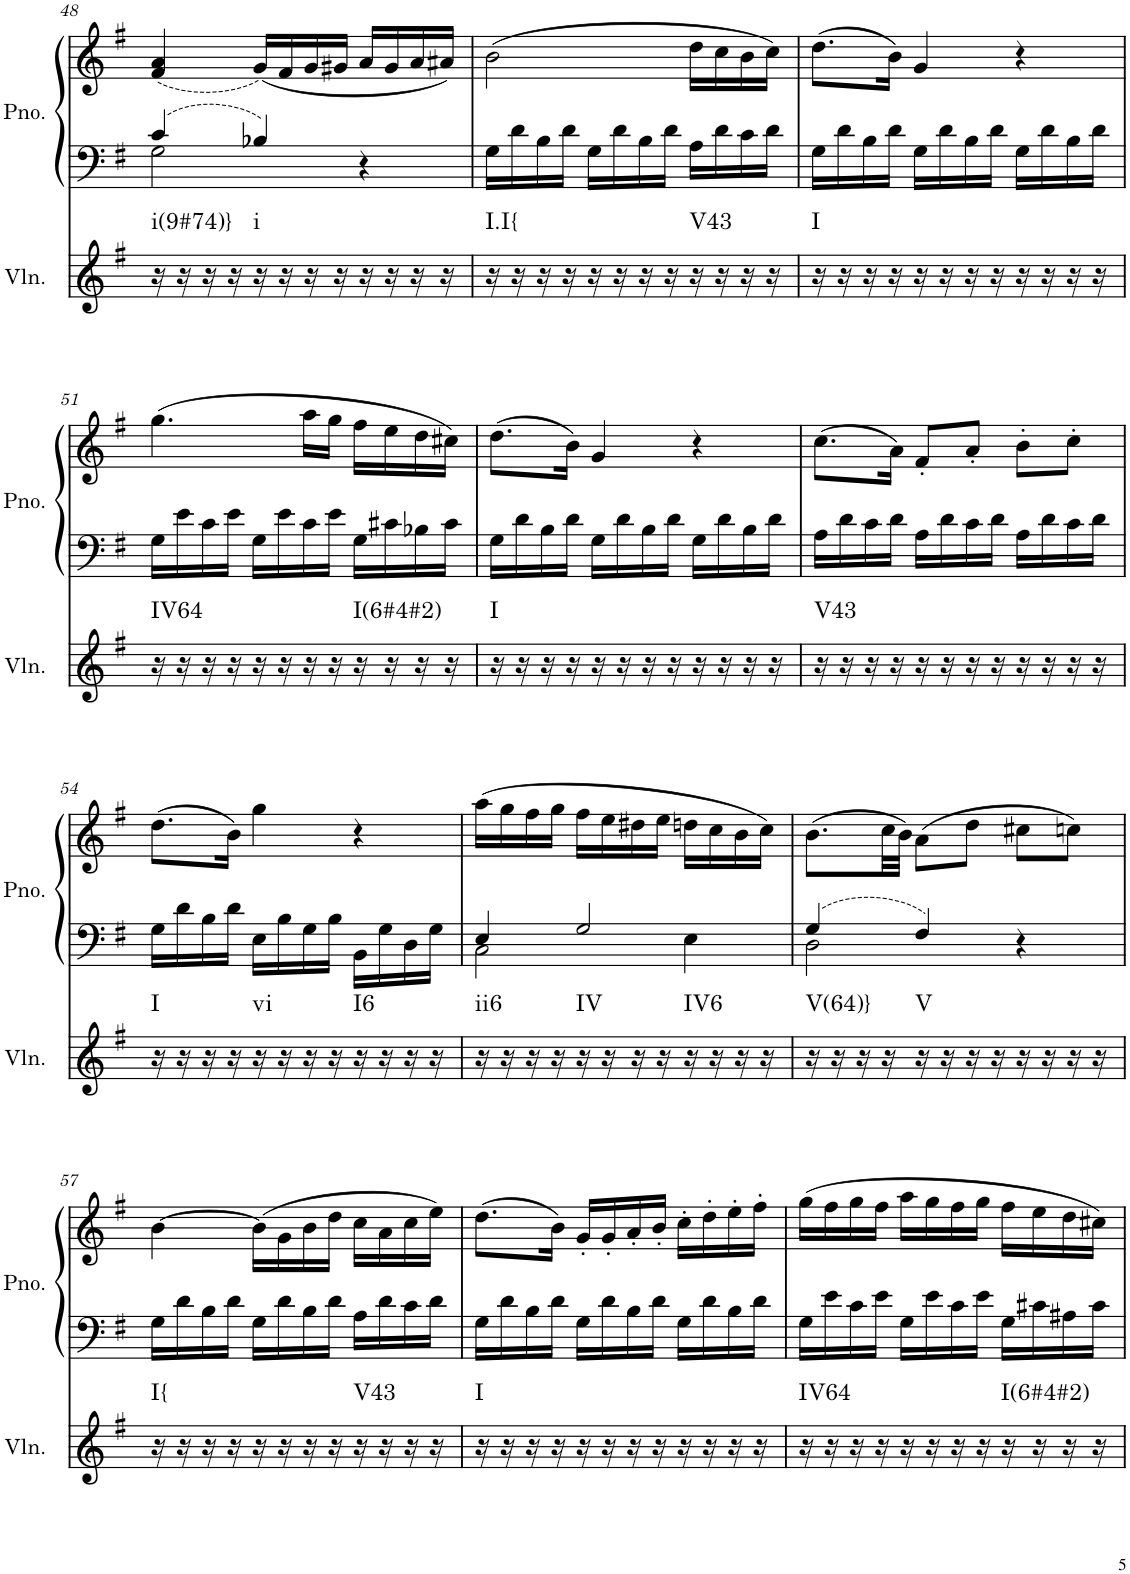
**kern	**harte	**kern	**kern
*part2	*part2	*part1	*part1
*staff3	*	*staff2	*staff1
*I"Violin	*	*I"Piano, Piano right	*
*I'Vln.	*	*I'Pno.	*
!!LO:PB:g=z
*clefG2	*	*clefF4	*clefG2
*k[f#]	*	*k[f#]	*k[f#]
*M3/4	*	*M3/4	*M3/4
=48	=48	=48	=48
*	*	*^	*
!	!LO:H:kt=i(9#74)}	!	!	!
16r	N	4c/	2G\	(4f#/ 4a/
16r	.	.	.	.
16r	.	.	.	.
16r	.	.	.	.
!	!LO:H:kt=i	!	!	!
16r	N	4B-X/	.	(16g/LL)
16r	.	.	.	16f#/
16r	.	.	.	16g/
16r	.	.	.	16g#X/JJ
16r	.	4r	4ryy	16a/LL
16r	.	.	.	16g#/
16r	.	.	.	16a/
16r	.	.	.	16a#X/JJ)
*	*	*v	*v	*
=49	=49	=49	=49
!	!LO:H:kt=I.I{	!	!
16r	N	16G\LL	(2b\
16r	.	16d\	.
16r	.	16B\	.
16r	.	16d\JJ	.
16r	.	16G\LL	.
16r	.	16d\	.
16r	.	16B\	.
16r	.	16d\JJ	.
!	!LO:H:kt=V43	!	!
16r	N	16A\LL	16dd\LL
16r	.	16d\	16cc\
16r	.	16c\	16b\
16r	.	16d\JJ	16cc\JJ)
=50	=50	=50	=50
!	!LO:H:kt=I	!	!
16r	N	16G\LL	(8.dd\L
16r	.	16d\	.
16r	.	16B\	.
16r	.	16d\JJ	16b\Jk)
16r	.	16G\LL	4g/
16r	.	16d\	.
16r	.	16B\	.
16r	.	16d\JJ	.
16r	.	16G\LL	4r
16r	.	16d\	.
16r	.	16B\	.
16r	.	16d\JJ	.
!!LO:LB:g=z
=51	=51	=51	=51
!	!LO:H:kt=IV64	!	!
16r	N	16G\LL	(4.gg\
16r	.	16e\	.
16r	.	16c\	.
16r	.	16e\JJ	.
16r	.	16G\LL	.
16r	.	16e\	.
16r	.	16c\	16aa\LL
16r	.	16e\JJ	16gg\JJ
!	!LO:H:kt=I(6#4#2)	!	!
16r	N	16G\LL	16ff#\LL
16r	.	16c#X\	16ee\
16r	.	16B-X\	16dd\
16r	.	16c#\JJ	16cc#X\JJ)
=52	=52	=52	=52
!	!LO:H:kt=I	!	!
16r	N	16G\LL	(8.dd\L
16r	.	16d\	.
16r	.	16B\	.
16r	.	16d\JJ	16b\Jk)
16r	.	16G\LL	4g/
16r	.	16d\	.
16r	.	16B\	.
16r	.	16d\JJ	.
16r	.	16G\LL	4r
16r	.	16d\	.
16r	.	16B\	.
16r	.	16d\JJ	.
=53	=53	=53	=53
!	!LO:H:kt=V43	!	!
16r	N	16A\LL	(8.cc\L
16r	.	16d\	.
16r	.	16c\	.
16r	.	16d\JJ	16a\Jk)
16r	.	16A\LL	8f#'/L
16r	.	16d\	.
16r	.	16c\	8a'/J
16r	.	16d\JJ	.
16r	.	16A\LL	8b'\L
16r	.	16d\	.
16r	.	16c\	8cc'\J
16r	.	16d\JJ	.
!!LO:LB:g=z
=54	=54	=54	=54
!	!LO:H:kt=I	!	!
16r	N	16G\LL	(8.dd\L
16r	.	16d\	.
16r	.	16B\	.
16r	.	16d\JJ	16b\Jk)
!	!LO:H:kt=vi	!	!
16r	N	16E\LL	4gg\
16r	.	16B\	.
16r	.	16G\	.
16r	.	16B\JJ	.
!	!LO:H:kt=I6	!	!
16r	N	16BB\LL	4r
16r	.	16G\	.
16r	.	16D\	.
16r	.	16G\JJ	.
=55	=55	=55	=55
*	*	*^	*
!	!LO:H:kt=ii6	!	!	!
16r	N	4E/	2C\	(16aa\LL
16r	.	.	.	16gg\
16r	.	.	.	16ff#\
16r	.	.	.	16gg\JJ
!	!LO:H:kt=IV	!	!	!
16r	N	2G/	.	16ff#\LL
16r	.	.	.	16ee\
16r	.	.	.	16dd#X\
16r	.	.	.	16ee\JJ
!	!LO:H:kt=IV6	!	!	!
16r	N	.	4E\	16ddn\LL
16r	.	.	.	16cc\
16r	.	.	.	16b\
16r	.	.	.	16cc\JJ)
=56	=56	=56	=56	=56
!	!LO:H:kt=V(64)}	!	!	!
16r	N	4G/	2D\	(8.b\L
16r	.	.	.	.
16r	.	.	.	.
16r	.	.	.	32cc\LL
.	.	.	.	32b\JJJ)
!	!LO:H:kt=V	!	!	!
16r	N	4F#/	.	(8a\L
16r	.	.	.	.
16r	.	.	.	8dd\J
16r	.	.	.	.
16r	.	4r	4ryy	8cc#X\L
16r	.	.	.	.
16r	.	.	.	8ccn\J)
16r	.	.	.	.
*	*	*v	*v	*
!!LO:LB:g=z
=57	=57	=57	=57
!	!LO:H:kt=I{	!	!
16r	N	16G\LL	[4b\
16r	.	16d\	.
16r	.	16B\	.
16r	.	16d\JJ	.
16r	.	16G\LL	(16b\LL]
16r	.	16d\	16g\
16r	.	16B\	16b\
16r	.	16d\JJ	16dd\JJ
!	!LO:H:kt=V43	!	!
16r	N	16A\LL	16cc\LL
16r	.	16d\	16a\
16r	.	16c\	16cc\
16r	.	16d\JJ	16ee\JJ)
=58	=58	=58	=58
!	!LO:H:kt=I	!	!
16r	N	16G\LL	(8.dd\L
16r	.	16d\	.
16r	.	16B\	.
16r	.	16d\JJ	16b\Jk)
16r	.	16G\LL	16g'/LL
16r	.	16d\	16g'/
16r	.	16B\	16a'/
16r	.	16d\JJ	16b'/JJ
16r	.	16G\LL	16cc'\LL
16r	.	16d\	16dd'\
16r	.	16B\	16ee'\
16r	.	16d\JJ	16ff#'\JJ
=59	=59	=59	=59
!	!LO:H:kt=IV64	!	!
16r	N	16G\LL	(16gg\LL
16r	.	16e\	16ff#\
16r	.	16c\	16gg\
16r	.	16e\JJ	16ff#\JJ
16r	.	16G\LL	16aa\LL
16r	.	16e\	16gg\
16r	.	16c\	16ff#\
16r	.	16e\JJ	16gg\JJ
!	!LO:H:kt=I(6#4#2)	!	!
16r	N	16G\LL	16ff#\LL
16r	.	16c#X\	16ee\
16r	.	16A#X\	16dd\
16r	.	16c#\JJ	16cc#X\JJ)
=	=	=	=
*-	*-	*-	*-
